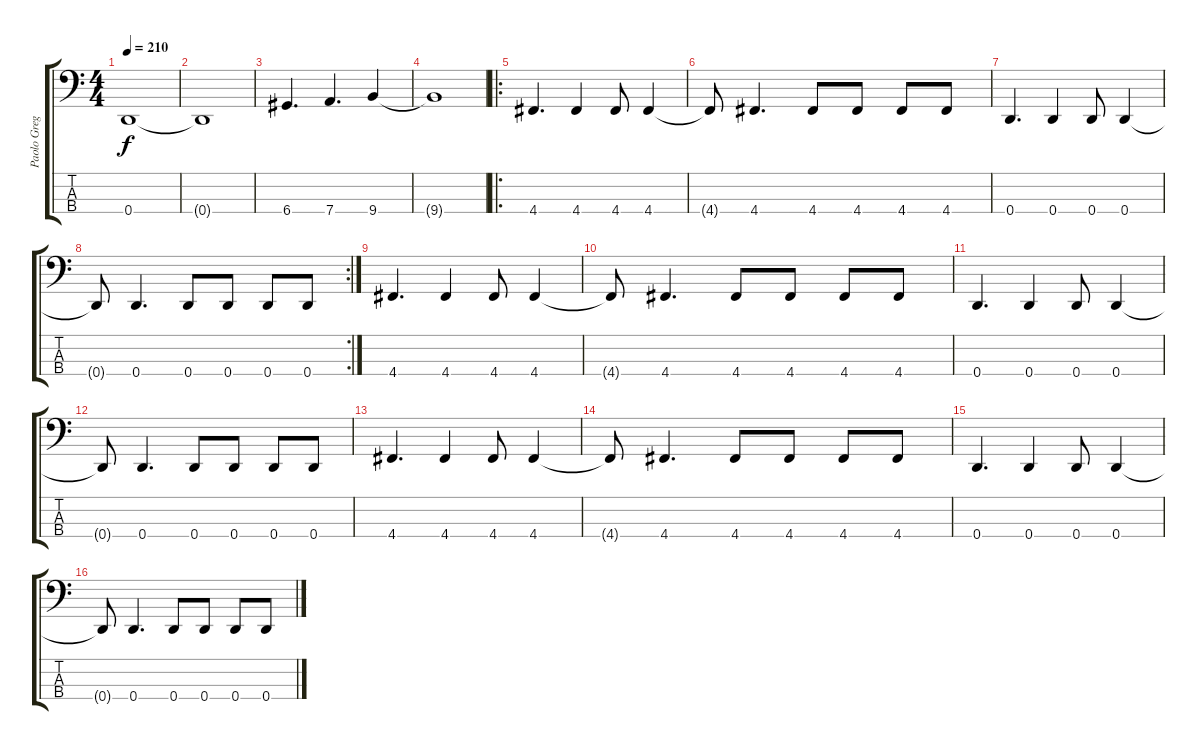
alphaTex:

\track ("Paolo Gregoletto" "Paolo Greg") {instrument electricbassfinger}
\staff {score tabs}
\tuning (G2 D2 A1 D1) {hide}
\ts (4 4)
\tempo 210
\clef f4
\ks c
0.4.1{dy f} |
0.4{t}.1 |
6.4.4{d} 7.4.4{d} 9.4.4 |
9.4{t}.1 |
\ro
4.4.4{d} 4.4.4 4.4.8 4.4.4 |
4.4{t}.8 4.4.4{d} 4.4.8 4.4.8 4.4.8 4.4.8 |
0.4.4{d} 0.4.4 0.4.8 0.4.4 |
\rc 2
0.4{t}.8 0.4.4{d} 0.4.8 0.4.8 0.4.8 0.4.8 |
4.4.4{d} 4.4.4 4.4.8 4.4.4 |
4.4{t}.8 4.4.4{d} 4.4.8 4.4.8 4.4.8 4.4.8 |
0.4.4{d} 0.4.4 0.4.8 0.4.4 |
0.4{t}.8 0.4.4{d} 0.4.8 0.4.8 0.4.8 0.4.8 |
4.4.4{d} 4.4.4 4.4.8 4.4.4 |
4.4{t}.8 4.4.4{d} 4.4.8 4.4.8 4.4.8 4.4.8 |
0.4.4{d} 0.4.4 0.4.8 0.4.4 |
0.4{t}.8 0.4.4{d} 0.4.8 0.4.8 0.4.8 0.4.8
